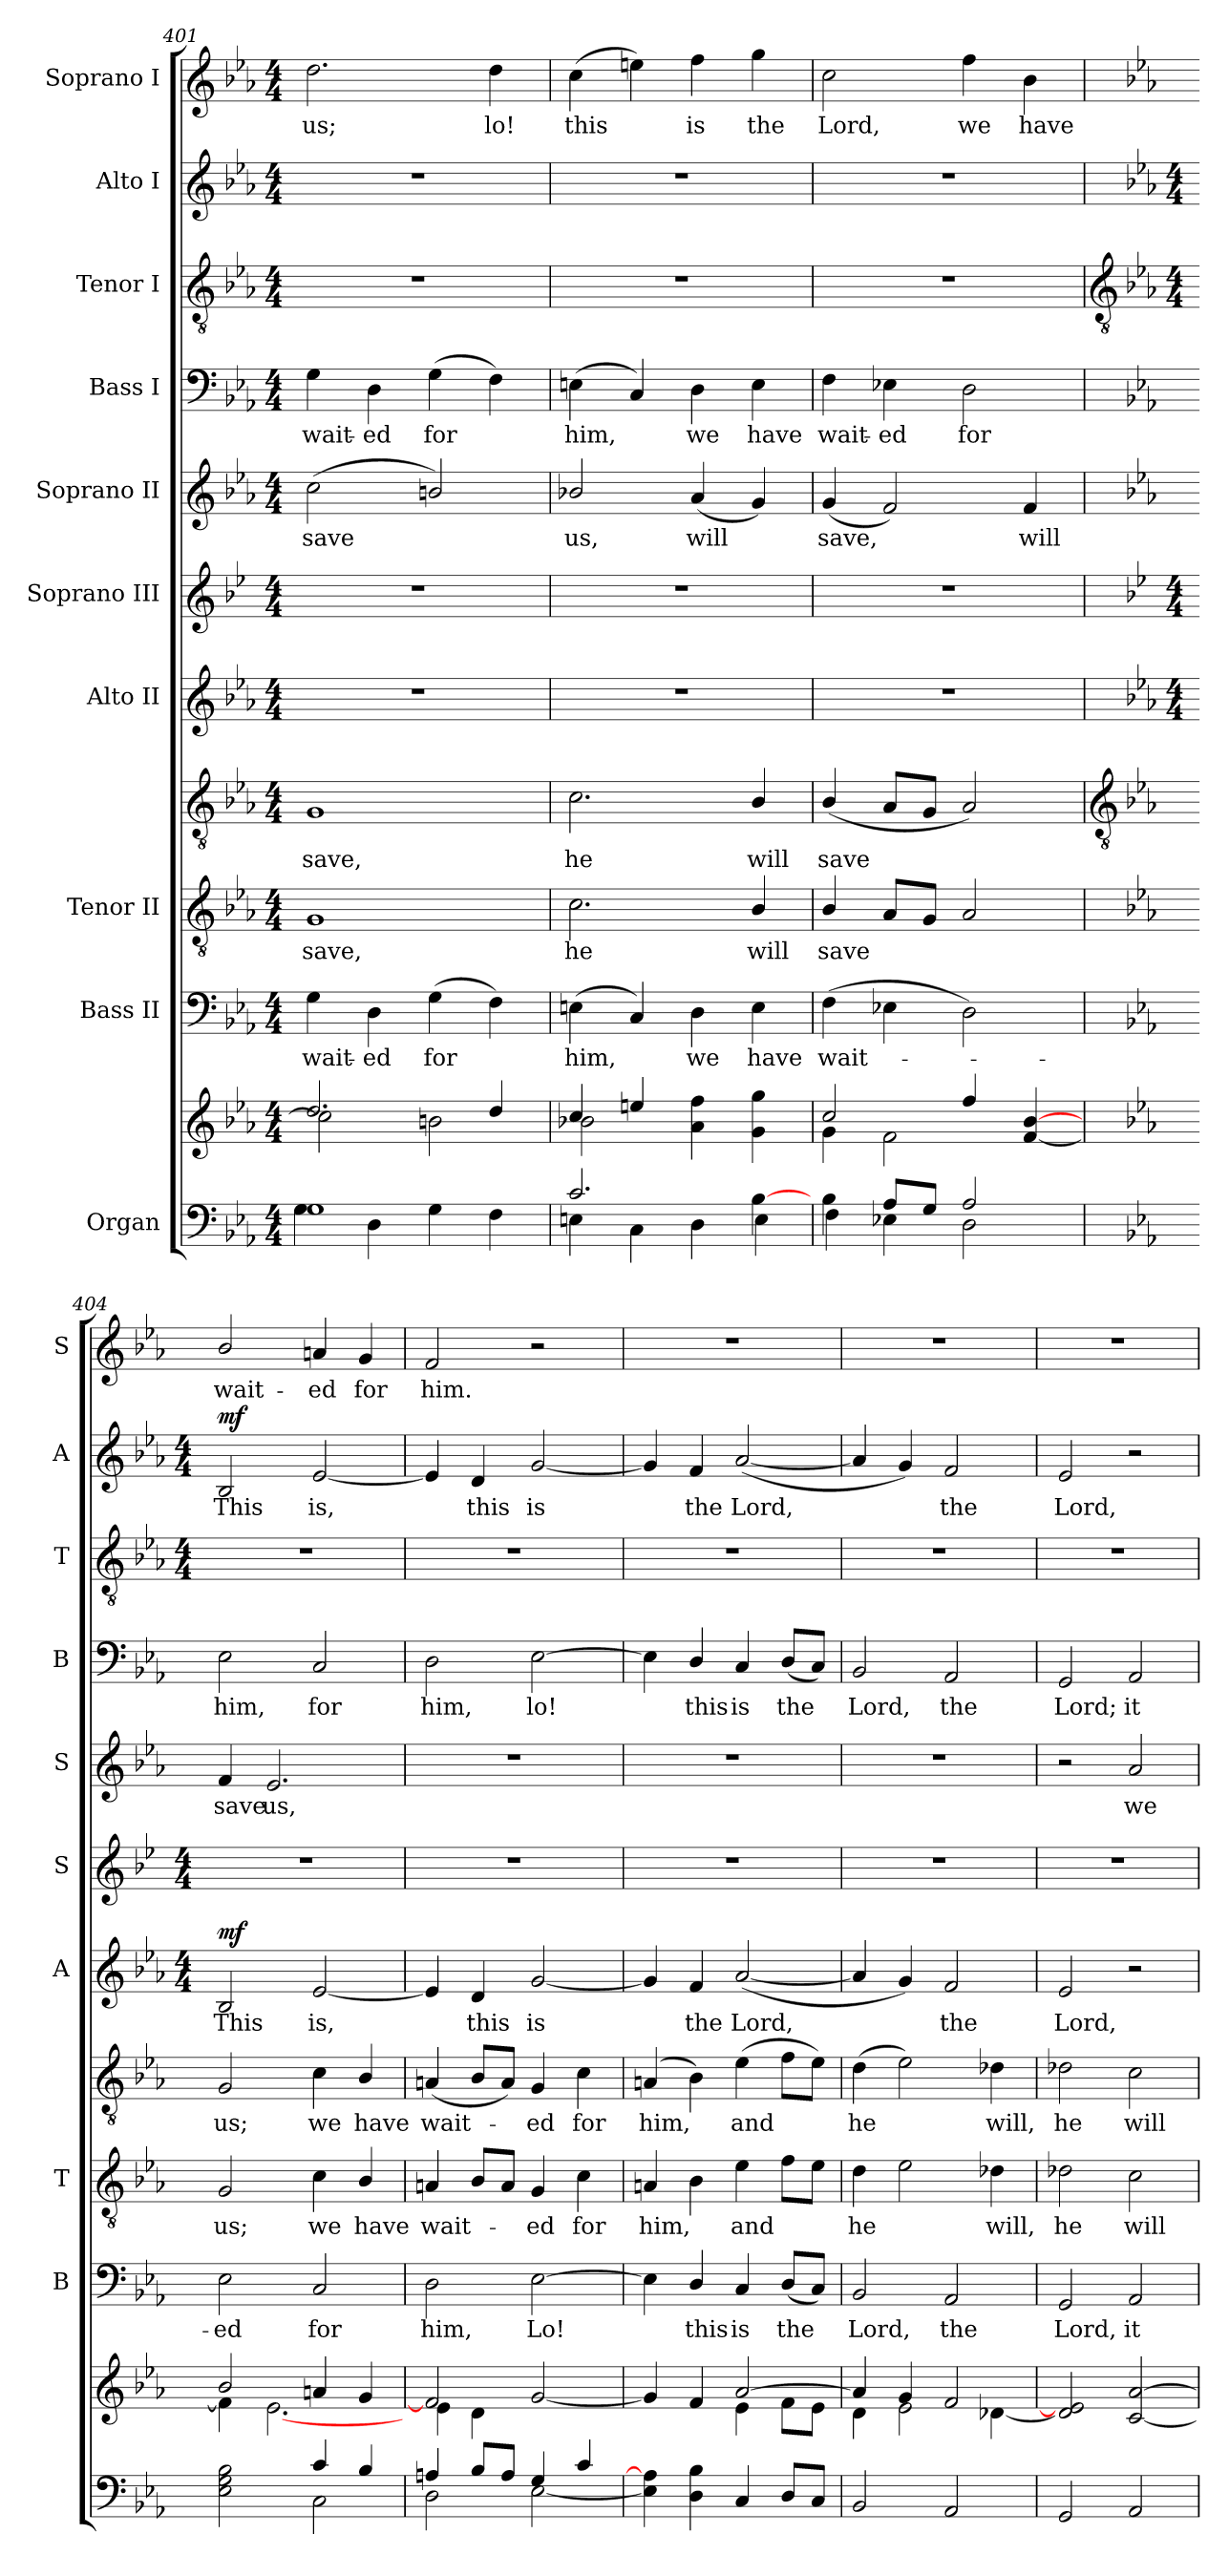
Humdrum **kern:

**kern	**kern	**kern	**text	**kern	**text	**kern	**text	**kern	**text	**dynam	**kern	**kern	**text	**kern	**text	**kern	**kern	**text	**dynam	**kern	**text
*part10	*part10	*part9	*part9	*part8	*part8	*part8	*part8	*part7	*part7	*part7	*part6	*part5	*part5	*part4	*part4	*part3	*part2	*part2	*part2	*part1	*part1
*staff12	*staff11	*staff10	*staff10	*staff9	*staff9	*staff8	*staff8	*staff7	*staff7	*staff7	*staff6	*staff5	*staff5	*staff4	*staff4	*staff3	*staff2	*staff2	*staff2	*staff1	*staff1
*I"Organ	*	*I"Bass II	*	*I"Tenor II	*	*	*	*I"Alto II	*	*	*I"Soprano III	*I"Soprano II	*	*I"Bass I	*	*I"Tenor I	*I"Alto I	*	*	*I"Soprano I	*
*	*	*I'B	*	*I'T	*	*	*	*I'A	*	*	*I'S	*I'S	*	*I'B	*	*I'T	*I'A	*	*	*I'S	*
*clefF4	*clefG2	*clefF4	*	*clefGv2	*	*clefGv2	*	*clefG2	*	*	*clefG2	*clefG2	*	*clefF4	*	*clefGv2	*clefG2	*	*	*clefG2	*
*k[b-e-a-]	*k[b-e-a-]	*k[b-e-a-]	*	*k[b-e-a-]	*	*k[b-e-a-]	*	*k[b-e-a-]	*	*	*k[b-e-]	*k[b-e-a-]	*	*k[b-e-a-]	*	*k[b-e-a-]	*k[b-e-a-]	*	*	*k[b-e-a-]	*
*E-:	*E-:	*E-:	*	*E-:	*	*E-:	*	*E-:	*	*	*B-:	*E-:	*	*E-:	*	*E-:	*E-:	*	*	*E-:	*
*M4/4	*M4/4	*M4/4	*	*M4/4	*	*M4/4	*	*M4/4	*	*	*M4/4	*M4/4	*	*M4/4	*	*M4/4	*M4/4	*	*	*M4/4	*
=401	=401	=401	=401	=401	=401	=401	=401	=401	=401	=401	=401	=401	=401	=401	=401	=401	=401	=401	=401	=401	=401
*^	*^	*	*	*	*	*	*	*	*	*	*	*	*	*	*	*	*	*	*	*	*
!	!	!	!	!	!LO:LY:b	!	!LO:LY:b	!	!LO:LY:b	!	!	!	!	!	!LO:LY:b	!	!LO:LY:b	!	!	!	!	!	!LO:LY:b
1G/	4G\	2.dd/	2cc\]	4G	wait-	1G	save,	1G	save,	1r	.	.	1r	(<2cc	save	4G	wait-	1r	1r	.	.	2.dd	us;
!	!	!	!	!	!LO:LY:b	!	!	!	!	!	!	!	!	!	!	!	!LO:LY:b	!	!	!	!	!	!
.	4D\	.	.	4D	-ed	.	.	.	.	.	.	.	.	.	.	4D	-ed	.	.	.	.	.	.
!	!	!	!	!	!LO:LY:b	!	!	!	!	!	!	!	!	!	!	!	!LO:LY:b	!	!	!	!	!	!
.	4G\	.	2bn\	(>4G	for	.	.	.	.	.	.	.	.	2bn/)	.	(>4G	for	.	.	.	.	.	.
!	!	!	!	!	!	!	!	!	!	!	!	!	!	!	!	!	!	!	!	!	!	!	!LO:LY:b
.	4F\	4dd/	.	4F)	.	.	.	.	.	.	.	.	.	.	.	4F)	.	.	.	.	.	4dd	lo!
=402	=402	=402	=402	=402	=402	=402	=402	=402	=402	=402	=402	=402	=402	=402	=402	=402	=402	=402	=402	=402	=402	=402	=402
!	!	!	!	!	!LO:LY:b	!	!LO:LY:b	!	!LO:LY:b	!	!	!	!	!	!LO:LY:b	!	!LO:LY:b	!	!	!	!	!	!LO:LY:b
2.c/	4En\	4cc/	2b-X\	(<4En	him,	2.c	he	2.c	he	1r	.	.	1r	2b-X/	us,	(<4En	him,	1r	1r	.	.	(>4cc	this
.	4C\	4een/	.	4C)	.	.	.	.	.	.	.	.	.	.	.	4C)	.	.	.	.	.	4een)	.
!	!	!	!	!	!LO:LY:b	!	!	!	!	!	!	!	!	!	!LO:LY:b	!	!LO:LY:b	!	!	!	!	!	!LO:LY:b
.	4D\	4a-\ 4ff\	2ryy	4D	we	.	.	.	.	.	.	.	.	(<4a-	will	4D	we	.	.	.	.	4ff	is
!	!	!	!	!	!LO:LY:b	!	!LO:LY:b	!	!LO:LY:b	!	!	!	!	!	!	!	!LO:LY:b	!	!	!	!	!	!LO:LY:b
[4B-\	4E\	4g\ 4gg\	.	4E	have	4B-/	will	4B-/	will	.	.	.	.	4g)	.	4E	have	.	.	.	.	4gg	the
=403	=403	=403	=403	=403	=403	=403	=403	=403	=403	=403	=403	=403	=403	=403	=403	=403	=403	=403	=403	=403	=403	=403	=403
!	!	!	!	!	!LO:LY:b	!	!LO:LY:b	!	!LO:LY:b	!	!	!	!	!	!LO:LY:b	!	!LO:LY:b	!	!	!	!	!	!LO:LY:b
4B-\	4F\	2cc/	4g\	(>4F	wait-	4B-/	save	(<4B-/	save	1r	.	.	1r	(<4g	save,	4F	wait-	1r	1r	.	.	2cc	Lord,
!	!	!	!	!	!	!	!	!	!	!	!	!	!	!	!	!	!LO:LY:b	!	!	!	!	!	!
8A-/L	4E-X\	.	2f\	4E-X	.	8A-L	.	8A-L	.	.	.	.	.	2f)	.	4E-X	-ed	.	.	.	.	.	.
8G/J	.	.	.	.	.	8GJ	.	8GJ	.	.	.	.	.	.	.	.	.	.	.	.	.	.	.
!	!	!	!	!	!	!	!	!	!	!	!	!	!	!	!	!	!LO:LY:b	!	!	!	!	!	!LO:LY:b
2A-/	2D\	4ff/	.	2D)	.	2A-	.	2A-)	.	.	.	.	.	.	.	2D	for	.	.	.	.	4ff	we
!	!	!	!	!	!	!	!	!	!	!	!	!	!	!	!LO:LY:b	!	!	!	!	!	!	!	!LO:LY:b
.	.	4ryy	[4f/ [4b-/	.	.	.	.	.	.	.	.	.	.	4f	will	.	.	.	.	.	.	4b-	have
!!LO:LB:g=z
=404	=404	=404	=404	=404	=404	=404	=404	=404	=404	=404	=404	=404	=404	=404	=404	=404	=404	=404	=404	=404	=404	=404	=404
*	*	*	*	*	*	*	*	*clefGv2	*	*	*	*	*	*	*	*	*	*clefGv2	*	*	*	*	*
*	*	*	*	*	*	*	*	*	*	*k[b-e-a-]	*	*	*	*	*	*	*	*k[b-e-a-]	*k[b-e-a-]	*	*	*	*
*	*	*	*	*	*	*	*	*	*	*E-:	*	*	*	*	*	*	*	*E-:	*E-:	*	*	*	*
*	*	*	*	*	*	*	*	*	*	*M4/4	*	*	*M4/4	*	*	*	*	*M4/4	*M4/4	*	*	*	*
!	!	!	!	!	!LO:LY:b	!	!LO:LY:b	!	!LO:LY:b	!	!LO:LY:b	!LO:DY:b	!	!	!LO:LY:b	!	!LO:LY:b	!	!	!LO:LY:b	!LO:DY:b	!	!LO:LY:b
2ryy	2E-\ 2G\ 2B-\	2b-/	4f\]	2E-	ed	2G	us;	2G	us;	2B-	This	mf	1r	4f	save	2E-	him,	1r	2B-	This	mf	2b-/	wait-
!	!	!	!	!	!	!	!	!	!	!	!	!	!	!	!LO:LY:b	!	!	!	!	!	!	!	!
.	.	.	[2.e-\	.	.	.	.	.	.	.	.	.	.	2.e-	us,	.	.	.	.	.	.	.	.
!	!	!	!	!	!LO:LY:b	!	!LO:LY:b	!	!LO:LY:b	!	!LO:LY:b	!	!	!	!	!	!LO:LY:b	!	!	!LO:LY:b	!	!	!LO:LY:b
4c/	2C\	4an/	.	2C	for	4c	we	4c	we	[2e-	is,	.	.	.	.	2C	for	.	[2e-	is,	.	4an	-ed
!	!	!	!	!	!	!	!LO:LY:b	!	!LO:LY:b	!	!	!	!	!	!	!	!	!	!	!	!	!	!LO:LY:b
4B-/	.	4g/	.	.	.	4B-/	have	4B-/	have	.	.	.	.	.	.	.	.	.	.	.	.	4g	for
=405	=405	=405	=405	=405	=405	=405	=405	=405	=405	=405	=405	=405	=405	=405	=405	=405	=405	=405	=405	=405	=405	=405	=405
!	!	!	!	!	!LO:LY:b	!	!LO:LY:b	!	!LO:LY:b	!	!	!	!	!	!	!	!LO:LY:b	!	!	!	!	!	!LO:LY:b
4An/	2D\	2f/]	4e-\	2D	him,	4An	wait-	(<4An	wait-	4e-]	.	.	1r	1r	.	2D	him,	1r	4e-]	.	.	2f	him.
!	!	!	!	!	!	!	!	!	!	!	!LO:LY:b	!	!	!	!	!	!	!	!	!LO:LY:b	!	!	!
8B-/L	.	.	4d\	.	.	8B-L	.	8B-L	.	4d	this	.	.	.	.	.	.	.	4d	this	.	.	.
8A/J	.	.	.	.	.	8AJ	.	8AJ)	.	.	.	.	.	.	.	.	.	.	.	.	.	.	.
!	!	!	!	!	!LO:LY:b	!	!LO:LY:b	!	!LO:LY:b	!	!LO:LY:b	!	!	!	!	!	!LO:LY:b	!	!	!LO:LY:b	!	!	!
4G/	[2E-\	[2g/	2ryy	[2E-	Lo!	4G	ed	4G	ed	[2g	is	.	.	.	.	[2E-	lo!	.	[2g	is	.	2r	.
!	!	!	!	!	!	!	!LO:LY:b	!	!LO:LY:b	!	!	!	!	!	!	!	!	!	!	!	!	!	!
4c/	.	.	.	.	.	4c	for	4c	for	.	.	.	.	.	.	.	.	.	.	.	.	.	.
=406	=406	=406	=406	=406	=406	=406	=406	=406	=406	=406	=406	=406	=406	=406	=406	=406	=406	=406	=406	=406	=406	=406	=406
!	!	!	!	!	!	!	!LO:LY:b	!	!LO:LY:b	!	!	!	!	!	!	!	!	!	!	!	!	!	!
2ryy	4E-\] 4A\]	4g/]	2ryy	4E-]	.	4An	him,	(<4An	him,	4g]	.	.	1r	1r	.	4E-]	.	1r	4g]	.	.	1r	.
!	!	!	!	!	!LO:LY:b	!	!	!	!	!	!LO:LY:b	!	!	!	!	!	!LO:LY:b	!	!	!LO:LY:b	!	!	!
.	4D\ 4B-\	4f/	.	4D/	this	4B-\	.	4B-\)	.	4f	the	.	.	.	.	4D/	this	.	4f	the	.	.	.
!	!	!	!	!	!LO:LY:b	!	!LO:LY:b	!	!LO:LY:b	!	!LO:LY:b	!	!	!	!	!	!LO:LY:b	!	!	!LO:LY:b	!	!	!
4C/	2ryy	[2a-/	4e-\	4C	is	4e-	and	(>4e-	and	(<[2a-	Lord,	.	.	.	.	4C	is	.	(<[2a-	Lord,	.	.	.
!	!	!	!	!	!LO:LY:b	!	!	!	!	!	!	!	!	!	!	!	!LO:LY:b	!	!	!	!	!	!
8D/L	.	.	8f\L	(<8DL	the	8fL	.	8fL	.	.	.	.	.	.	.	(<8DL	the	.	.	.	.	.	.
8C/J	.	.	8e-\J	8CJ)	.	8e-J	.	8e-J)	.	.	.	.	.	.	.	8CJ)	.	.	.	.	.	.	.
=407	=407	=407	=407	=407	=407	=407	=407	=407	=407	=407	=407	=407	=407	=407	=407	=407	=407	=407	=407	=407	=407	=407	=407
!	!	!	!	!	!LO:LY:b	!	!LO:LY:b	!	!LO:LY:b	!	!	!	!	!	!	!	!LO:LY:b	!	!	!	!	!	!
2BB-/	2ryy	4a-/]	4d\	2BB-	Lord,	4d	he	(>4d	he	4a-]	.	.	1r	1r	.	2BB-	Lord,	1r	4a-]	.	.	1r	.
.	.	4g/	2e-\	.	.	2e-	.	2e-)	.	4g)	.	.	.	.	.	.	.	.	4g)	.	.	.	.
!	!	!	!	!	!LO:LY:b	!	!	!	!	!	!LO:LY:b	!	!	!	!	!	!LO:LY:b	!	!	!LO:LY:b	!	!	!
2AA-/	2ryy	2f/	.	2AA-	the	.	.	.	.	2f	the	.	.	.	.	2AA-	the	.	2f	the	.	.	.
!	!	!	!	!	!	!	!LO:LY:b	!	!LO:LY:b	!	!	!	!	!	!	!	!	!	!	!	!	!	!
.	.	.	[4d-X\	.	.	4d-X	will,	4d-X	will,	.	.	.	.	.	.	.	.	.	.	.	.	.	.
=408	=408	=408	=408	=408	=408	=408	=408	=408	=408	=408	=408	=408	=408	=408	=408	=408	=408	=408	=408	=408	=408	=408	=408
!	!	!	!	!	!LO:LY:b	!	!LO:LY:b	!	!LO:LY:b	!	!LO:LY:b	!	!	!	!	!	!LO:LY:b	!	!	!LO:LY:b	!	!	!
2GG/	2ryy	2ryy	2d-/] 2e-/]	2GG	Lord,	2d-X	he	2d-X	he	2e-	Lord,	.	1r	2r	.	2GG	Lord;	1r	2e-	Lord,	.	1r	.
!	!	!	!	!	!LO:LY:b	!	!LO:LY:b	!	!LO:LY:b	!	!	!	!	!	!LO:LY:b	!	!LO:LY:b	!	!	!	!	!	!
2AA-/	2ryy	[2c/ [2a-/	2ryy	2AA-	it	2c	will	2c	will	2r	.	.	.	2a-	we	2AA-	it	.	2r	.	.	.	.
*v	*v	*	*	*	*	*	*	*	*	*	*	*	*	*	*	*	*	*	*	*	*	*	*
*	*v	*v	*	*	*	*	*	*	*	*	*	*	*	*	*	*	*	*	*	*	*	*
=	=	=	=	=	=	=	=	=	=	=	=	=	=	=	=	=	=	=	=	=	=
*-	*-	*-	*-	*-	*-	*-	*-	*-	*-	*-	*-	*-	*-	*-	*-	*-	*-	*-	*-	*-	*-
